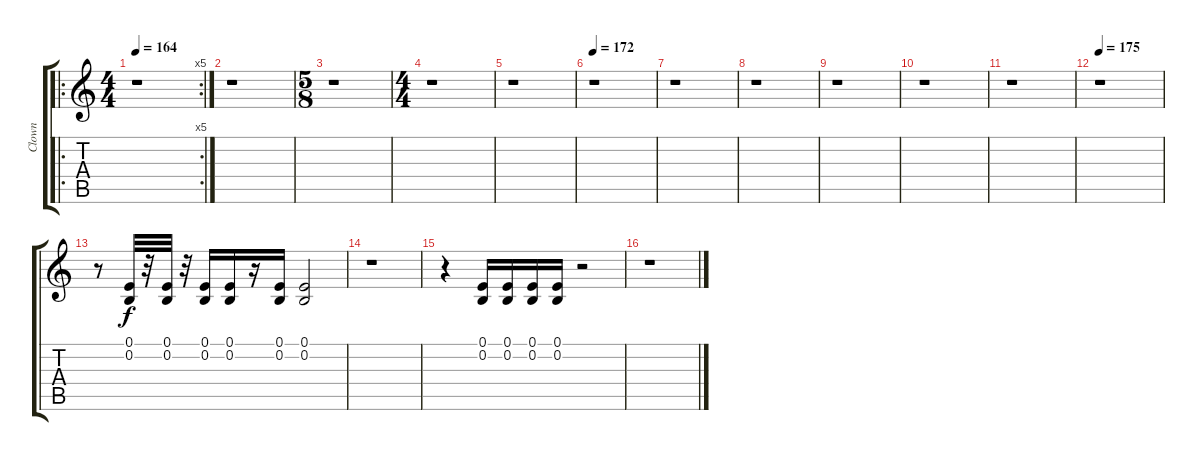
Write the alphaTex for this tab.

\track ("Clown" "Clown") {instrument melodictom}
\staff {score tabs}
\tuning (E4 B3 G3 D3 A2 E2) {hide}
\ro
\rc 5
\ts (4 4)
\tempo 164
\clef g2
\ks c
r.1{dy f} |
r.1 |
\ts (5 8)
r.1 |
\ts (4 4)
r.1 |
r.1 |
\tempo 172
r.1 |
r.1 |
r.1 |
r.1 |
r.1 |
r.1 |
\tempo 175
r.1 |
r.8 (0.1 0.2).32{balance 0} r.32 (0.1 0.2).32 r.32 (0.1 0.2).16{balance 8} (0.1 0.2).16 r.16 (0.1 0.2).16 (0.1 0.2).2 |
r.1 |
r.4 (0.1 0.2).16{balance 8} (0.1 0.2).16 (0.1 0.2).16 (0.1 0.2).16 r.2 |
r.1
